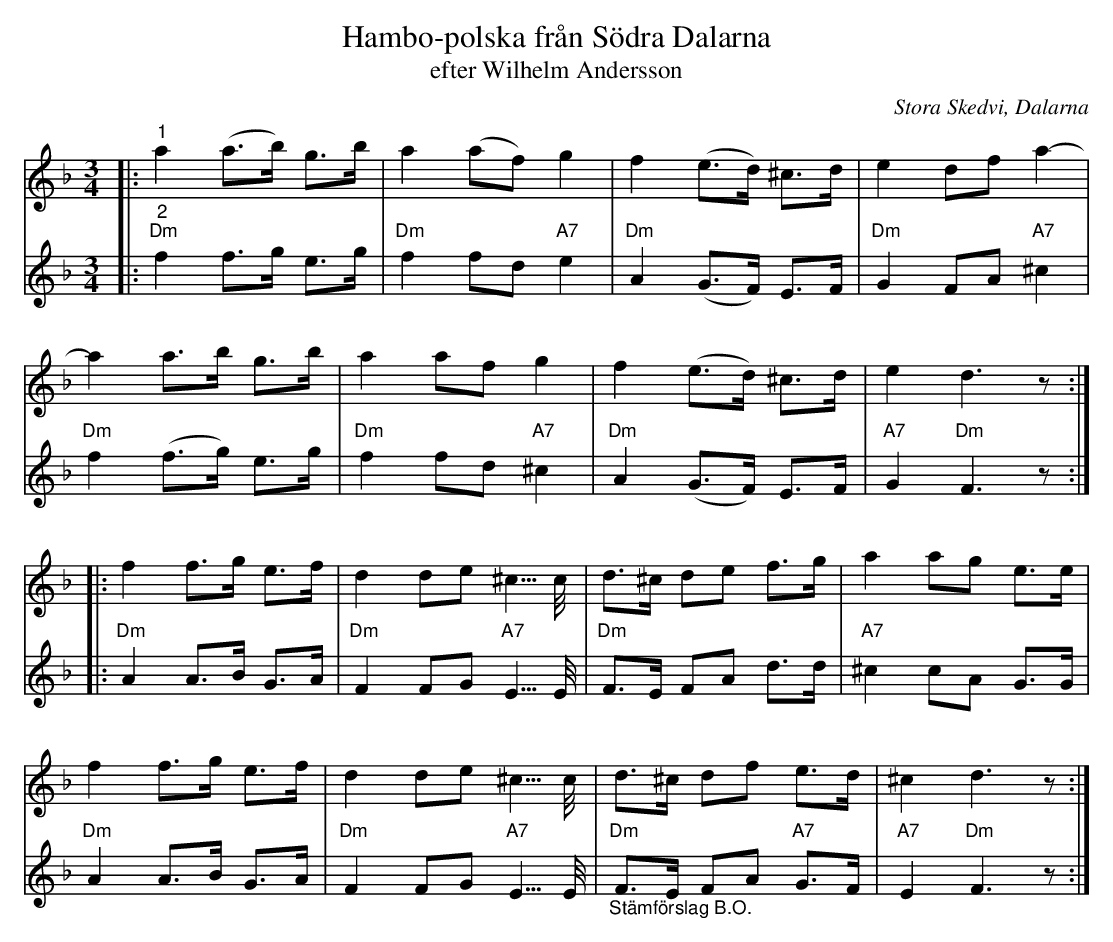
X:1
T:Hambo-polska från Södra Dalarna
T:efter Wilhelm Andersson
O:Stora Skedvi, Dalarna
L:1/8
M:3/4
K:Dm
V:1
|:"^1" a2 (a>b) g>b | a2 (af) g2 | f2 (e>d) ^c>d | e2 df a2- |
a2 a>b g>b | a2 af g2 | f2 (e>d) ^c>d | e2 d3 z ::
f2 f>g e>f | d2 de ^c5/4c/4 | d>^c de f>g | a2 ag e>e |
f2 f>g e>f | d2 de ^c5/4c/4 | d>^c df e>d | ^c2 d3 z :|
V:2
|:"^2""Dm" f2 f>g e>g |"Dm" f2 fd"A7" e2 |"Dm" A2 (G>F) E>F |"Dm" G2 FA"A7" ^c2 |
"Dm" f2 (f>g) e>g |"Dm" f2 fd"A7" ^c2 |"Dm" A2 (G>F) E>F |"A7" G2 "Dm" F3 z ::
"Dm" A2 A>B G>A | "Dm" F2 FG "A7" E5/4E/4 |"Dm" F>E FA d>d |"A7" ^c2 cA G>G |
"Dm" A2 A>B G>A | "Dm" F2 FG"A7" E5/4E/4 |"Dm" "_Stämförslag B.O."F>E FA"A7" G>F |"A7" E2"Dm" F3 z :|
